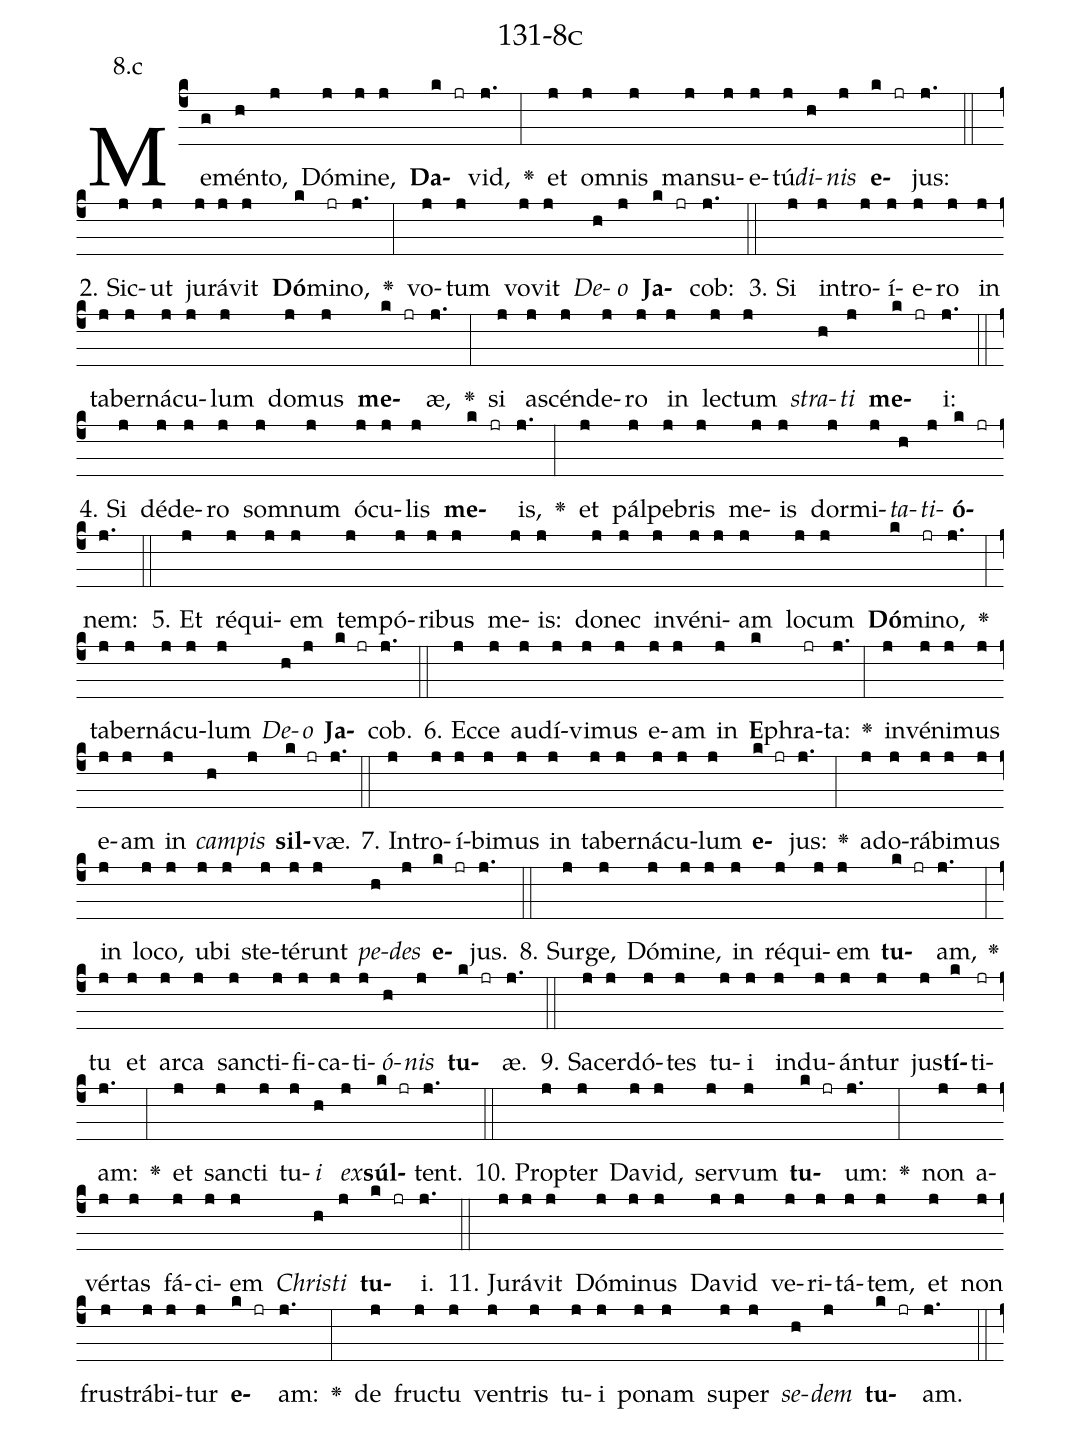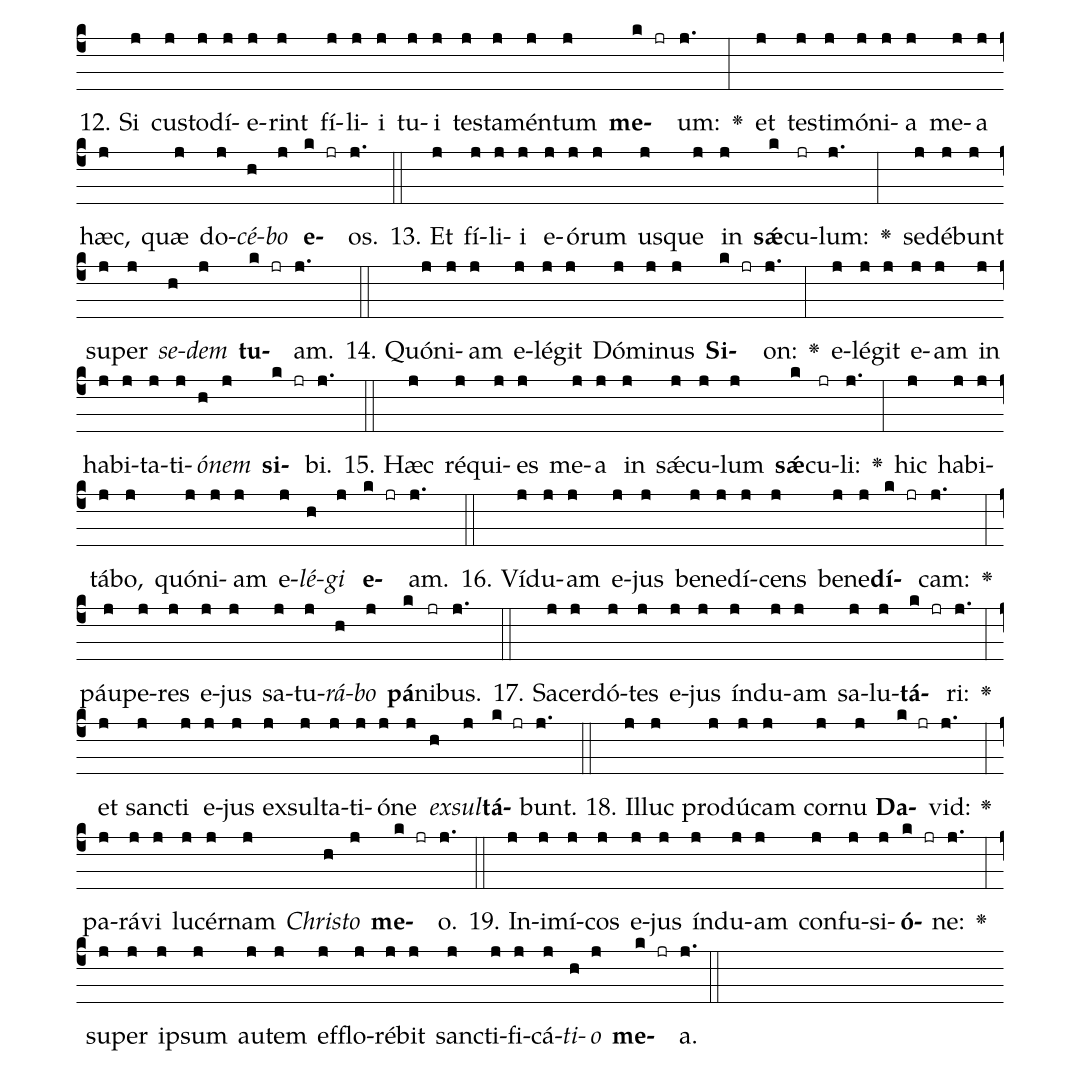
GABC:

name: 131-8c;
annotation: 8.c;
%%
(c4)Me(g)mén(h)to,(j) Dó(j)mi(j)ne,(j) <b>Da</b>(k jr)vid,(j.) <v>\greheightstar</v>(:) et(j) om(j)nis(j) man(j)su(j)e(j)tú(j)<i>di</i>(h)<i>nis</i>(j) <b>e</b>(k jr)jus:(j.) (::)
2. Sic(j)ut(j) ju(j)rá(j)vit(j) <b>Dó</b>(k)mi(jr)no,(j.) <v>\greheightstar</v>(:) vo(j)tum(j) vo(j)vit(j) <i>De</i>(h)<i>o</i>(j) <b>Ja</b>(k jr)cob:(j.) (::)
3. Si(j) in(j)tro(j)í(j)e(j)ro(j) in(j) ta(j)ber(j)ná(j)cu(j)lum(j) do(j)mus(j) <b>me</b>(k jr)æ,(j.) <v>\greheightstar</v>(:) si(j) a(j)scén(j)de(j)ro(j) in(j) lec(j)tum(j) <i>stra</i>(h)<i>ti</i>(j) <b>me</b>(k jr)i:(j.) (::)
4. Si(j) dé(j)de(j)ro(j) som(j)num(j) ó(j)cu(j)lis(j) <b>me</b>(k jr)is,(j.) <v>\greheightstar</v>(:) et(j) pál(j)pe(j)bris(j) me(j)is(j) dor(j)mi(j)<i>ta</i>(h)<i>ti</i>(j)<b>ó</b>(k jr)nem:(j.) (::)
5. Et(j) ré(j)qui(j)em(j) tem(j)pó(j)ri(j)bus(j) me(j)is:(j) do(j)nec(j) in(j)vé(j)ni(j)am(j) lo(j)cum(j) <b>Dó</b>(k)mi(jr)no,(j.) <v>\greheightstar</v>(:) ta(j)ber(j)ná(j)cu(j)lum(j) <i>De</i>(h)<i>o</i>(j) <b>Ja</b>(k jr)cob.(j.) (::)
6. Ec(j)ce(j) au(j)dí(j)vi(j)mus(j) e(j)am(j) in(j) <b>E</b>(k)phra(jr)ta:(j.) <v>\greheightstar</v>(:) in(j)vé(j)ni(j)mus(j) e(j)am(j) in(j) <i>cam</i>(h)<i>pis</i>(j) <b>sil</b>(k jr)væ.(j.) (::)
7. In(j)tro(j)í(j)bi(j)mus(j) in(j) ta(j)ber(j)ná(j)cu(j)lum(j) <b>e</b>(k jr)jus:(j.) <v>\greheightstar</v>(:) ad(j)o(j)rá(j)bi(j)mus(j) in(j) lo(j)co,(j) u(j)bi(j) ste(j)té(j)runt(j) <i>pe</i>(h)<i>des</i>(j) <b>e</b>(k jr)jus.(j.) (::)
8. Sur(j)ge,(j) Dó(j)mi(j)ne,(j) in(j) ré(j)qui(j)em(j) <b>tu</b>(k jr)am,(j.) <v>\greheightstar</v>(:) tu(j) et(j) ar(j)ca(j) sanc(j)ti(j)fi(j)ca(j)ti(j)<i>ó</i>(h)<i>nis</i>(j) <b>tu</b>(k jr)æ.(j.) (::)
9. Sa(j)cer(j)dó(j)tes(j) tu(j)i(j) ind(j)u(j)án(j)tur(j) jus(j)<b>tí</b>(k)ti(jr)am:(j.) <v>\greheightstar</v>(:) et(j) sanc(j)ti(j) tu(j)<i>i</i>(h) <i>ex</i>(j)<b>súl</b>(k jr)tent.(j.) (::)
10. Prop(j)ter(j) Da(j)vid,(j) ser(j)vum(j) <b>tu</b>(k jr)um:(j.) <v>\greheightstar</v>(:) non(j) a(j)vér(j)tas(j) fá(j)ci(j)em(j) <i>Chris</i>(h)<i>ti</i>(j) <b>tu</b>(k jr)i.(j.) (::)
11. Ju(j)rá(j)vit(j) Dó(j)mi(j)nus(j) Da(j)vid(j) ve(j)ri(j)tá(j)tem,(j) et(j) non(j) frus(j)trá(j)bi(j)tur(j) <b>e</b>(k jr)am:(j.) <v>\greheightstar</v>(:) de(j) fruc(j)tu(j) ven(j)tris(j) tu(j)i(j) po(j)nam(j) su(j)per(j) <i>se</i>(h)<i>dem</i>(j) <b>tu</b>(k jr)am.(j.) (::)
12. Si(j) cus(j)to(j)dí(j)e(j)rint(j) fí(j)li(j)i(j) tu(j)i(j) tes(j)ta(j)mén(j)tum(j) <b>me</b>(k jr)um:(j.) <v>\greheightstar</v>(:) et(j) tes(j)ti(j)mó(j)ni(j)a(j) me(j)a(j) hæc,(j) quæ(j) do(j)<i>cé</i>(h)<i>bo</i>(j) <b>e</b>(k jr)os.(j.) (::)
13. Et(j) fí(j)li(j)i(j) e(j)ó(j)rum(j) us(j)que(j) in(j) <b>sǽ</b>(k)cu(jr)lum:(j.) <v>\greheightstar</v>(:) se(j)dé(j)bunt(j) su(j)per(j) <i>se</i>(h)<i>dem</i>(j) <b>tu</b>(k jr)am.(j.) (::)
14. Quón(j)i(j)am(j) e(j)lé(j)git(j) Dó(j)mi(j)nus(j) <b>Si</b>(k jr)on:(j.) <v>\greheightstar</v>(:) e(j)lé(j)git(j) e(j)am(j) in(j) ha(j)bi(j)ta(j)ti(j)<i>ó</i>(h)<i>nem</i>(j) <b>si</b>(k jr)bi.(j.) (::)
15. Hæc(j) ré(j)qui(j)es(j) me(j)a(j) in(j) sǽ(j)cu(j)lum(j) <b>sǽ</b>(k)cu(jr)li:(j.) <v>\greheightstar</v>(:) hic(j) ha(j)bi(j)tá(j)bo,(j) quón(j)i(j)am(j) e(j)<i>lé</i>(h)<i>gi</i>(j) <b>e</b>(k jr)am.(j.) (::)
16. Ví(j)du(j)am(j) e(j)jus(j) be(j)ne(j)dí(j)cens(j) be(j)ne(j)<b>dí</b>(k jr)cam:(j.) <v>\greheightstar</v>(:) páu(j)pe(j)res(j) e(j)jus(j) sa(j)tu(j)<i>rá</i>(h)<i>bo</i>(j) <b>pá</b>(k)ni(jr)bus.(j.) (::)
17. Sa(j)cer(j)dó(j)tes(j) e(j)jus(j) índ(j)u(j)am(j) sa(j)lu(j)<b>tá</b>(k jr)ri:(j.) <v>\greheightstar</v>(:) et(j) sanc(j)ti(j) e(j)jus(j) ex(j)sul(j)ta(j)ti(j)ó(j)ne(j) <i>ex</i>(h)<i>sul</i>(j)<b>tá</b>(k jr)bunt.(j.) (::)
18. Il(j)luc(j) pro(j)dú(j)cam(j) cor(j)nu(j) <b>Da</b>(k jr)vid:(j.) <v>\greheightstar</v>(:) pa(j)rá(j)vi(j) lu(j)cér(j)nam(j) <i>Chris</i>(h)<i>to</i>(j) <b>me</b>(k jr)o.(j.) (::)
19. In(j)i(j)mí(j)cos(j) e(j)jus(j) índ(j)u(j)am(j) con(j)fu(j)si(j)<b>ó</b>(k jr)ne:(j.) <v>\greheightstar</v>(:) su(j)per(j) ip(j)sum(j) au(j)tem(j) ef(j)flo(j)ré(j)bit(j) sanc(j)ti(j)fi(j)cá(j)<i>ti</i>(h)<i>o</i>(j) <b>me</b>(k jr)a.(j.) (::)
